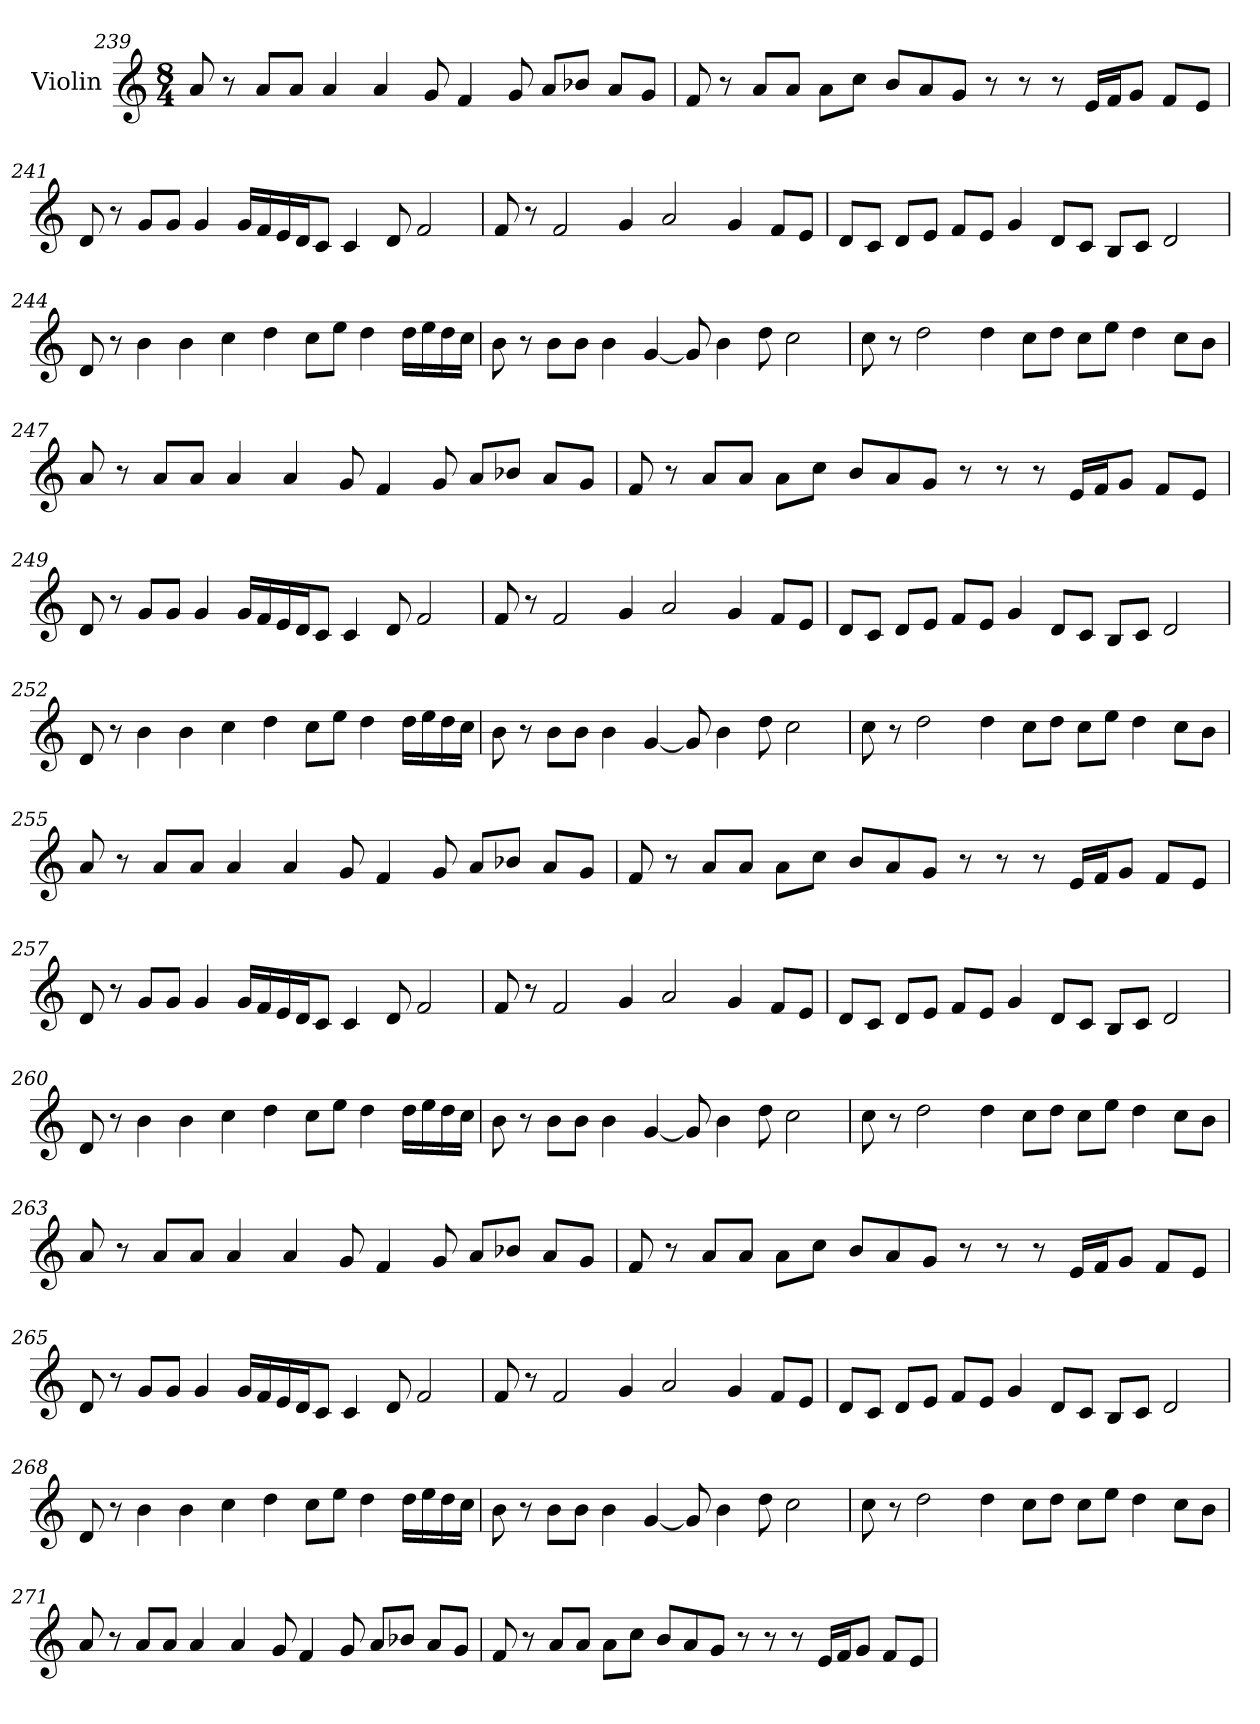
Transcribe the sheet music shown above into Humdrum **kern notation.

**kern
*part1
*staff1
*I"Violin
*clefG2
*k[]
*M8/4
=239
8a/
8r
8a/L
8a/J
4a/
4a/
8g/
4f/
8g/
8a/L
8b-X/J
8a/L
8g/J
!!LO:LB:g=z
=240
8f/
8r
8a/L
8a/J
8a\L
8cc\J
8b/L
8a/
8g/J
8r
8r
8r
16e/LL
16f/J
8g/J
8f/L
8e/J
=241
8d/
8r
8g/L
8g/J
4g/
16g/LL
16f/
16e/
16d/J
8c/J
4c/
8d/
2f/
!!LO:LB:g=z
=242
8f/
8r
2f/
4g/
2a/
4g/
8f/L
8e/J
=243
8d/L
8c/J
8d/L
8e/J
8f/L
8e/J
4g/
8d/L
8c/J
8B/L
8c/J
2d/
!!LO:LB:g=z
=244
8d/
8r
4b\
4b\
4cc\
4dd\
8cc\L
8ee\J
4dd\
16dd\LL
16ee\
16dd\
16cc\JJ
=245
8b\
8r
8b\L
8b\J
4b\
[4g/
8g/]
4b\
8dd\
2cc\
!!LO:PB:g=z
=246
8cc\
8r
2dd\
4dd\
8cc\L
8dd\J
8cc\L
8ee\J
4dd\
8cc\L
8b\J
=247
8a/
8r
8a/L
8a/J
4a/
4a/
8g/
4f/
8g/
8a/L
8b-X/J
8a/L
8g/J
!!LO:LB:g=z
=248
8f/
8r
8a/L
8a/J
8a\L
8cc\J
8b/L
8a/
8g/J
8r
8r
8r
16e/LL
16f/J
8g/J
8f/L
8e/J
=249
8d/
8r
8g/L
8g/J
4g/
16g/LL
16f/
16e/
16d/J
8c/J
4c/
8d/
2f/
!!LO:LB:g=z
=250
8f/
8r
2f/
4g/
2a/
4g/
8f/L
8e/J
=251
8d/L
8c/J
8d/L
8e/J
8f/L
8e/J
4g/
8d/L
8c/J
8B/L
8c/J
2d/
!!LO:LB:g=z
=252
8d/
8r
4b\
4b\
4cc\
4dd\
8cc\L
8ee\J
4dd\
16dd\LL
16ee\
16dd\
16cc\JJ
=253
8b\
8r
8b\L
8b\J
4b\
[4g/
8g/]
4b\
8dd\
2cc\
!!LO:LB:g=z
=254
8cc\
8r
2dd\
4dd\
8cc\L
8dd\J
8cc\L
8ee\J
4dd\
8cc\L
8b\J
=255
8a/
8r
8a/L
8a/J
4a/
4a/
8g/
4f/
8g/
8a/L
8b-X/J
8a/L
8g/J
!!LO:LB:g=z
=256
8f/
8r
8a/L
8a/J
8a\L
8cc\J
8b/L
8a/
8g/J
8r
8r
8r
16e/LL
16f/J
8g/J
8f/L
8e/J
=257
8d/
8r
8g/L
8g/J
4g/
16g/LL
16f/
16e/
16d/J
8c/J
4c/
8d/
2f/
!!LO:LB:g=z
=258
8f/
8r
2f/
4g/
2a/
4g/
8f/L
8e/J
=259
8d/L
8c/J
8d/L
8e/J
8f/L
8e/J
4g/
8d/L
8c/J
8B/L
8c/J
2d/
!!LO:LB:g=z
=260
8d/
8r
4b\
4b\
4cc\
4dd\
8cc\L
8ee\J
4dd\
16dd\LL
16ee\
16dd\
16cc\JJ
=261
8b\
8r
8b\L
8b\J
4b\
[4g/
8g/]
4b\
8dd\
2cc\
!!LO:PB:g=z
=262
8cc\
8r
2dd\
4dd\
8cc\L
8dd\J
8cc\L
8ee\J
4dd\
8cc\L
8b\J
=263
8a/
8r
8a/L
8a/J
4a/
4a/
8g/
4f/
8g/
8a/L
8b-X/J
8a/L
8g/J
!!LO:LB:g=z
=264
8f/
8r
8a/L
8a/J
8a\L
8cc\J
8b/L
8a/
8g/J
8r
8r
8r
16e/LL
16f/J
8g/J
8f/L
8e/J
=265
8d/
8r
8g/L
8g/J
4g/
16g/LL
16f/
16e/
16d/J
8c/J
4c/
8d/
2f/
!!LO:LB:g=z
=266
8f/
8r
2f/
4g/
2a/
4g/
8f/L
8e/J
=267
8d/L
8c/J
8d/L
8e/J
8f/L
8e/J
4g/
8d/L
8c/J
8B/L
8c/J
2d/
!!LO:LB:g=z
=268
8d/
8r
4b\
4b\
4cc\
4dd\
8cc\L
8ee\J
4dd\
16dd\LL
16ee\
16dd\
16cc\JJ
=269
8b\
8r
8b\L
8b\J
4b\
[4g/
8g/]
4b\
8dd\
2cc\
!!LO:LB:g=z
=270
8cc\
8r
2dd\
4dd\
8cc\L
8dd\J
8cc\L
8ee\J
4dd\
8cc\L
8b\J
=271
8a/
8r
8a/L
8a/J
4a/
4a/
8g/
4f/
8g/
8a/L
8b-X/J
8a/L
8g/J
!!LO:LB:g=z
=272
8f/
8r
8a/L
8a/J
8a\L
8cc\J
8b/L
8a/
8g/J
8r
8r
8r
16e/LL
16f/J
8g/J
8f/L
8e/J
=
*-
